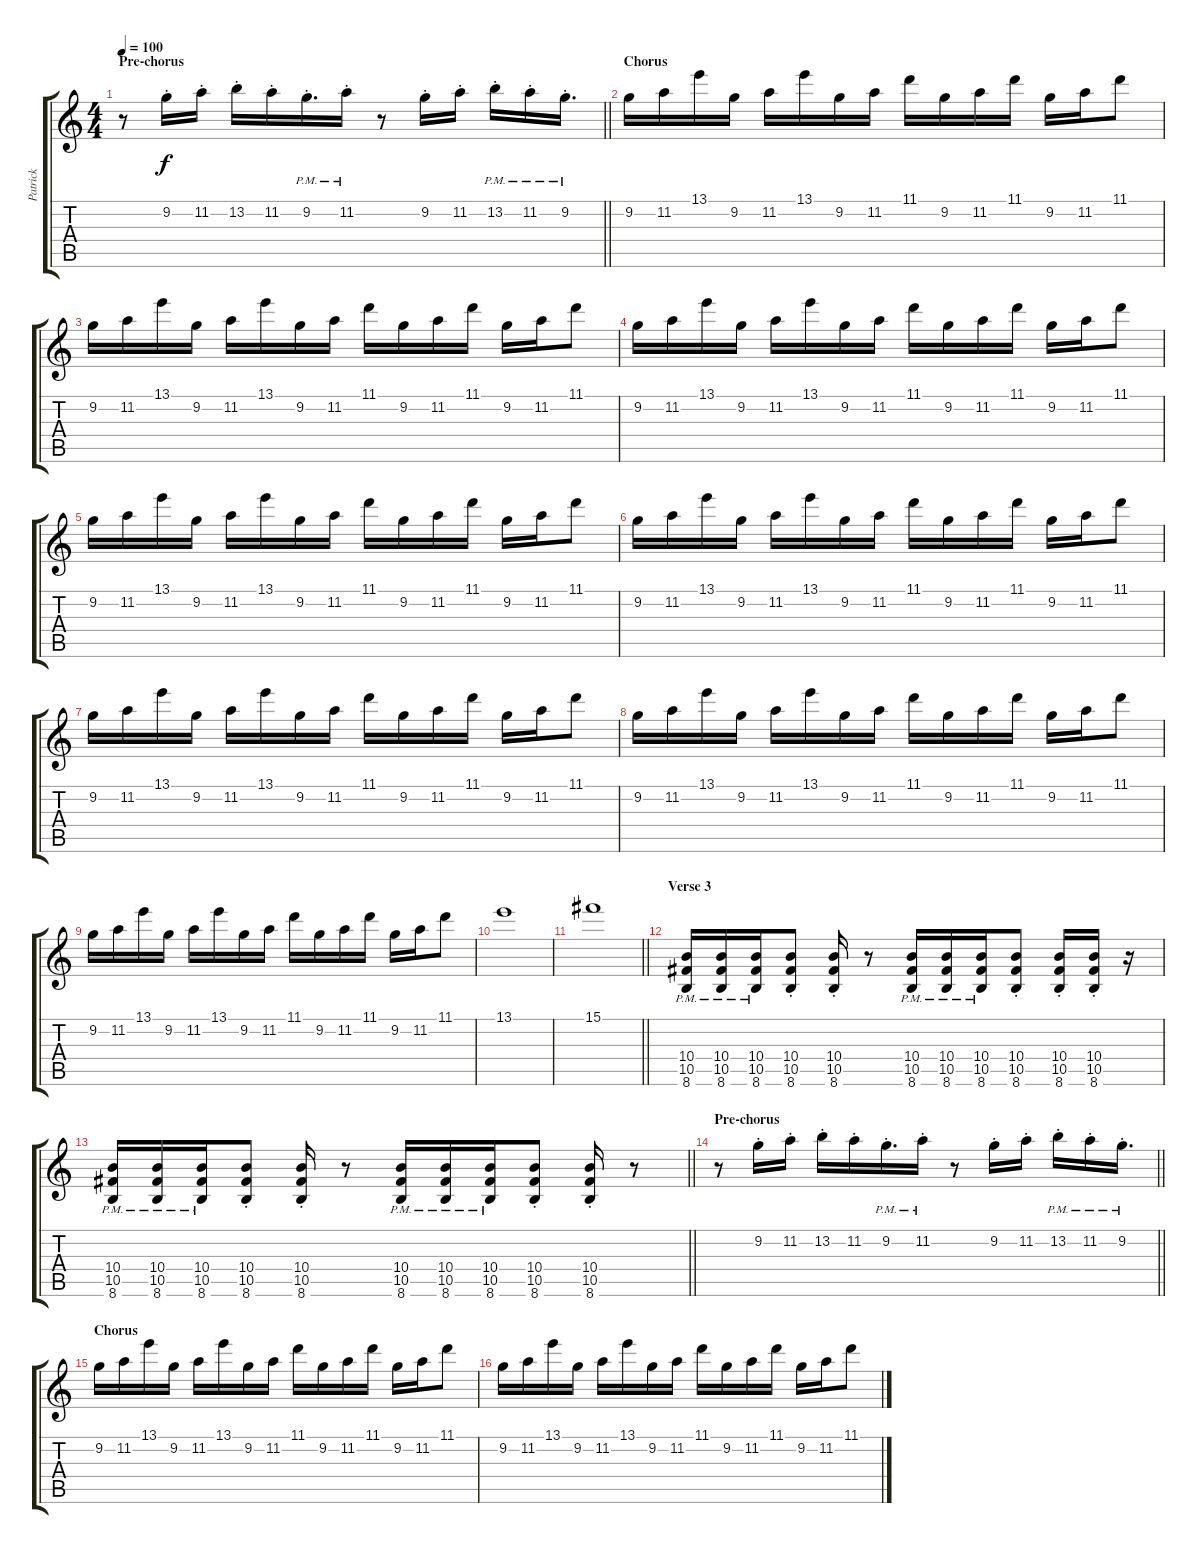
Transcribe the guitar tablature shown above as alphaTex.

\track ("Patrick" "Patrick") {instrument distortionguitar}
\staff {score tabs}
\tuning (Eb4 Bb3 Gb3 Db3 Ab2 Eb2) {hide}
\ts (4 4)
\section ("" "Pre-chorus")
\tempo 100
\clef g2
\barLineRight lightlight
\ks c
r.8{dy f} 9.2{st}.16 11.2{st}.16 13.2{st}.16 11.2{st}.16 9.2{pm st}.16{d} 11.2{pm st}.16 r.8 9.2{st}.16 11.2{st}.16 13.2{pm st}.16 11.2{pm st}.16 9.2{pm st}.16{d} |
\section ("" "Chorus")
9.2.16 11.2.16 13.1.16 9.2.16 11.2.16 13.1.16 9.2.16 11.2.16 11.1.16 9.2.16 11.2.16 11.1.16 9.2.16 11.2.16 11.1.8 |
9.2.16 11.2.16 13.1.16 9.2.16 11.2.16 13.1.16 9.2.16 11.2.16 11.1.16 9.2.16 11.2.16 11.1.16 9.2.16 11.2.16 11.1.8 |
9.2.16 11.2.16 13.1.16 9.2.16 11.2.16 13.1.16 9.2.16 11.2.16 11.1.16 9.2.16 11.2.16 11.1.16 9.2.16 11.2.16 11.1.8 |
9.2.16 11.2.16 13.1.16 9.2.16 11.2.16 13.1.16 9.2.16 11.2.16 11.1.16 9.2.16 11.2.16 11.1.16 9.2.16 11.2.16 11.1.8 |
9.2.16 11.2.16 13.1.16 9.2.16 11.2.16 13.1.16 9.2.16 11.2.16 11.1.16 9.2.16 11.2.16 11.1.16 9.2.16 11.2.16 11.1.8 |
9.2.16 11.2.16 13.1.16 9.2.16 11.2.16 13.1.16 9.2.16 11.2.16 11.1.16 9.2.16 11.2.16 11.1.16 9.2.16 11.2.16 11.1.8 |
9.2.16 11.2.16 13.1.16 9.2.16 11.2.16 13.1.16 9.2.16 11.2.16 11.1.16 9.2.16 11.2.16 11.1.16 9.2.16 11.2.16 11.1.8 |
9.2.16 11.2.16 13.1.16 9.2.16 11.2.16 13.1.16 9.2.16 11.2.16 11.1.16 9.2.16 11.2.16 11.1.16 9.2.16 11.2.16 11.1.8 |
13.1.1 |
\barLineRight lightlight
15.1.1 |
\section ("" "Verse 3")
(10.4{pm} 10.5{pm} 8.6{pm}).16 (10.4{pm} 10.5{pm} 8.6{pm}).16 (10.4{pm} 10.5{pm} 8.6{pm}).16 (10.4{st} 10.5{st} 8.6{st}).8 (10.4{st} 10.5{st} 8.6{st}).16 r.8 (10.4{pm} 10.5{pm} 8.6{pm}).16 (10.4{pm} 10.5{pm} 8.6{pm}).16 (10.4{pm} 10.5{pm} 8.6{pm}).16 (10.4{st} 10.5{st} 8.6{st}).8 (10.4{st} 10.5{st} 8.6{st}).16 (10.4 10.5 8.6{st}).16 r.16 |
\barLineRight lightlight
(10.4{pm} 10.5{pm} 8.6{pm}).16 (10.4{pm} 10.5{pm} 8.6{pm}).16 (10.4{pm} 10.5{pm} 8.6{pm}).16 (10.4{st} 10.5{st} 8.6{st}).8 (10.4{st} 10.5{st} 8.6{st}).16 r.8 (10.4{pm} 10.5{pm} 8.6{pm}).16 (10.4{pm} 10.5{pm} 8.6{pm}).16 (10.4{pm} 10.5{pm} 8.6{pm}).16 (10.4{st} 10.5{st} 8.6{st}).8 (10.4{st} 10.5{st} 8.6{st}).16 r.8 |
\section ("" "Pre-chorus")
\barLineRight lightlight
r.8 9.2{st}.16 11.2{st}.16 13.2{st}.16 11.2{st}.16 9.2{pm st}.16{d} 11.2{pm st}.16 r.8 9.2{st}.16 11.2{st}.16 13.2{pm st}.16 11.2{pm st}.16 9.2{pm st}.16{d} |
\section ("" "Chorus")
9.2.16 11.2.16 13.1.16 9.2.16 11.2.16 13.1.16 9.2.16 11.2.16 11.1.16 9.2.16 11.2.16 11.1.16 9.2.16 11.2.16 11.1.8 |
9.2.16 11.2.16 13.1.16 9.2.16 11.2.16 13.1.16 9.2.16 11.2.16 11.1.16 9.2.16 11.2.16 11.1.16 9.2.16 11.2.16 11.1.8
